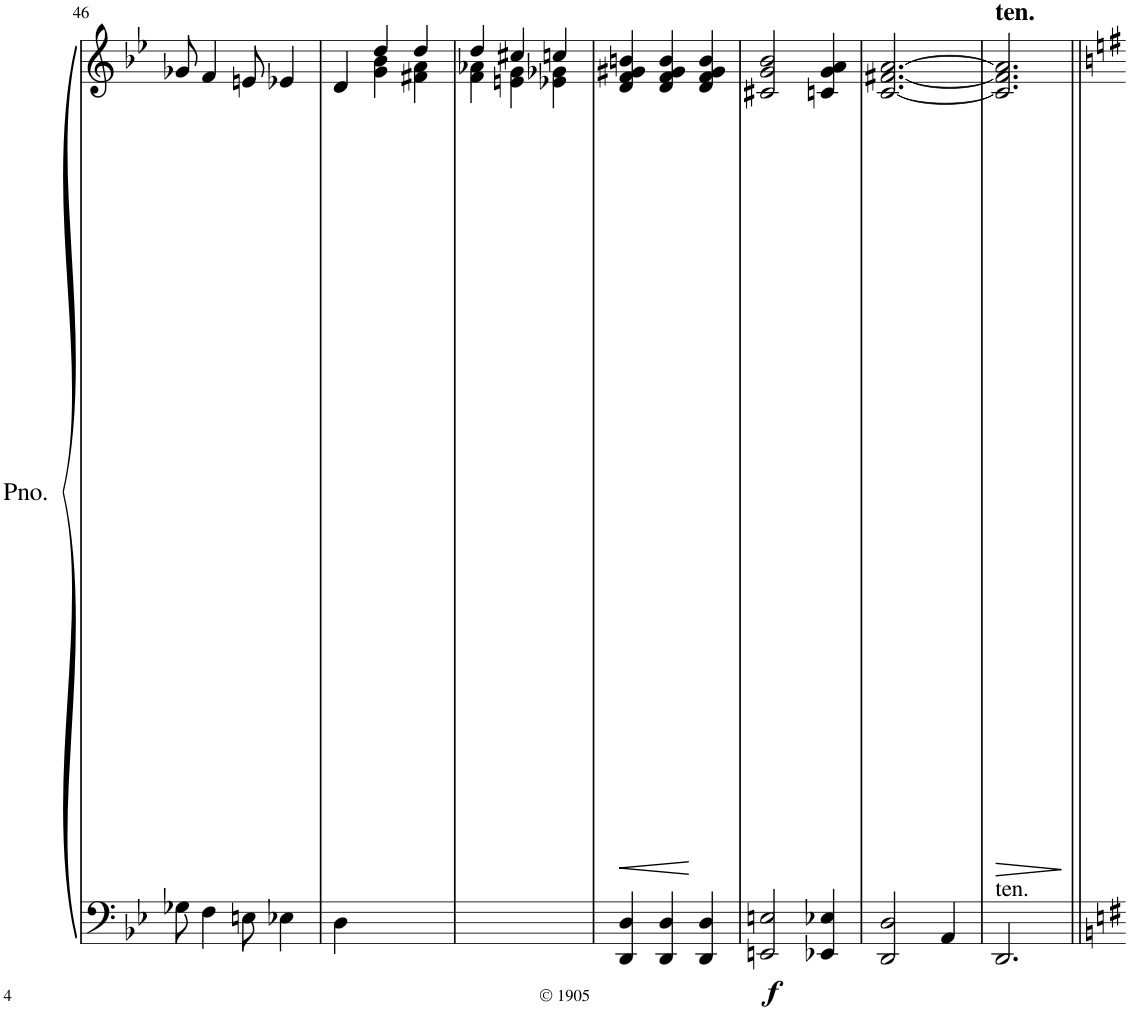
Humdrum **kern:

**kern	**kern	**dynam
*part1	*part1	*part1
*staff2	*staff1	*staff1/2
*I"Piano	*	*
*I'Pno.	*	*
!!LO:PB:g=z
*clefF4	*clefG2	*
*k[b-e-]	*k[b-e-]	*
*M3/4	*M3/4	*
=46	=46	=46
8G-X\	8g-X/	.
4F\	4f/	.
8En\	8en/	.
4E-X\	4e-X/	.
=47	=47	=47
*	*^	*
4D\	4d/	4d	.
2ryy	4dd/	4g\ 4b-\	.
.	4dd/	4f#X\ 4a\	.
=48	=48	=48	=48
2.ryy	4dd/	4f\ 4a-X\	.
.	4cc#X/	4en\ 4g\	.
.	4ccn/	4e-X\ 4g-X\	.
=49	=49	=49	=49
!	!	!	!LO:HP:b
*	*v	*v	*
4DD/ 4D/	4d/ 4f/ 4g#X/ 4bn/	<
4DD/ 4D/	4d/ 4f/ 4g#/ 4b/	.
4DD/ 4D/	4d/ 4f/ 4g#/ 4b/	[
=50	=50	=50
!	!	!LO:DY:b=2
2EEn/ 2En/	2c#X/ 2g/ 2b-/	f
4EE-X/ 4E-X/	4cn/ 4g/ 4a/	.
=51	=51	=51
2DD/ 2D/	[2.c/ [2.f#X/ [2.a/	.
4AA/	.	.
=52	=52	=52
!	!LO:TX:a:B:t=ten.	!
!LO:TX:a:t=ten.	!	!
!	!	!LO:HP:b
2.DD/	2.c/] 2.f#/] 2.a/]	>
.	.	]
=||	=||	=||
*-	*-	*-
